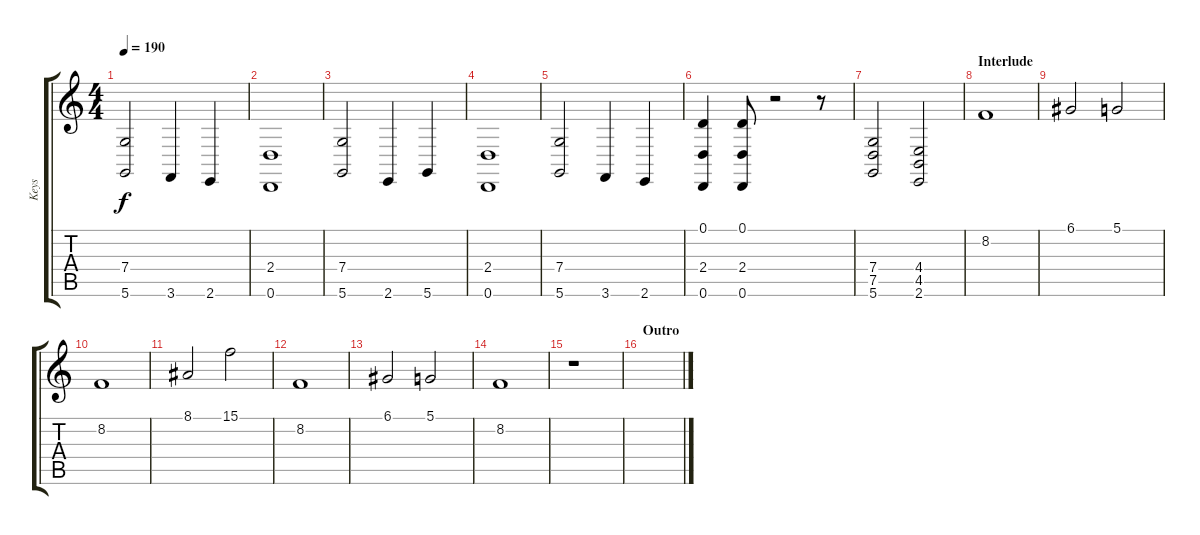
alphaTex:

\track ("Keys" "Keys") {instrument stringensemble1}
\staff {score tabs}
\tuning (D4 A3 F3 C3 G2 D2) {hide}
\ts (4 4)
\tempo 190
\clef g2
\ks c
(7.4 5.6).2{dy f} 3.6.4 2.6.4 |
(2.4 0.6).1 |
(7.4 5.6).2 2.6.4 5.6.4 |
(2.4 0.6).1 |
(7.4 5.6).2 3.6.4 2.6.4 |
(0.1 2.4 0.6).4 (0.1 2.4 0.6).8 r.2 r.8 |
(7.4 7.5 5.6).2 (4.4 4.5 2.6).2 |
\section ("" "Interlude")
8.2.1 |
6.1.2 5.1.2 |
8.2.1 |
8.1.2 15.1.2 |
8.2.1 |
6.1.2 5.1.2 |
8.2.1 |
r.1 |
\section ("" "Outro")
